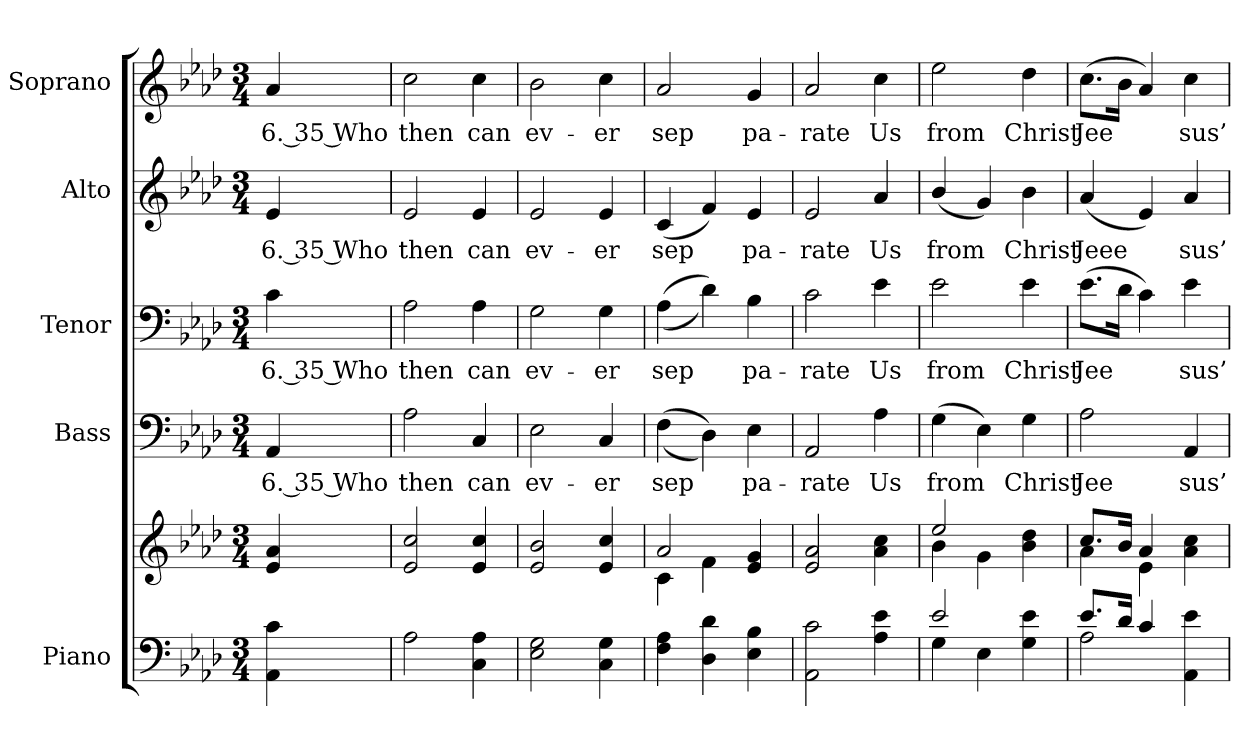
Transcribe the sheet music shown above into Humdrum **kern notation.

**kern	**kern	**kern	**text	**kern	**text	**kern	**text	**kern	**text
*part5	*part5	*part4	*part4	*part3	*part3	*part2	*part2	*part1	*part1
*staff6	*staff5	*staff4	*staff4	*staff3	*staff3	*staff2	*staff2	*staff1	*staff1
*I"Piano	*	*I"Bass	*	*I"Tenor	*	*I"Alto	*	*I"Soprano	*
*I'Pno.	*	*I'B.	*	*I'T.	*	*I'A.	*	*I'S.	*
!!LO:PB:g=z
*clefF4	*clefG2	*clefF4	*	*clefF4	*	*clefG2	*	*clefG2	*
*k[b-e-a-d-]	*k[b-e-a-d-]	*k[b-e-a-d-]	*	*k[b-e-a-d-]	*	*k[b-e-a-d-]	*	*k[b-e-a-d-]	*
*A-:	*A-:	*A-:	*	*A-:	*	*A-:	*	*A-:	*
*M3/4	*M3/4	*M3/4	*	*M3/4	*	*M3/4	*	*M3/4	*
*MM140	*MM140	*MM140	*	*MM140	*	*MM140	*	*MM140	*
=	=	=	=	=	=	=	=	=	=
!	!	!	!LO:LY:b:color=#000000	!	!	!	!	!	!
!	!	!	!	!	!LO:LY:b:color=#000000	!	!	!	!
!	!	!	!	!	!	!	!LO:LY:b:color=#000000	!	!
!	!	!	!	!	!	!	!	!	!LO:LY:b:color=#000000
4AA-i\ 4ci	4e-i/ 4a-i	4AA-i/	6. 35 Who	4ci\	6. 35 Who	4e-i/	6. 35 Who	4a-i/	6. 35 Who
=1	=1	=1	=1	=1	=1	=1	=1	=1	=1
!	!	!	!LO:LY:b:color=#000000	!	!	!	!	!	!
!	!	!	!	!	!LO:LY:b:color=#000000	!	!	!	!
!	!	!	!	!	!	!	!LO:LY:b:color=#000000	!	!
!	!	!	!	!	!	!	!	!	!LO:LY:b:color=#000000
2A-i\	2e-i/ 2cci	2A-i\	then	2A-i\	then	2e-i/	then	2cci\	then
!	!	!	!LO:LY:b:color=#000000	!	!	!	!	!	!
!	!	!	!	!	!LO:LY:b:color=#000000	!	!	!	!
!	!	!	!	!	!	!	!LO:LY:b:color=#000000	!	!
!	!	!	!	!	!	!	!	!	!LO:LY:b:color=#000000
4Ci\ 4A-i	4e-i/ 4cci	4Ci/	can	4A-i\	can	4e-i/	can	4cci\	can
=2	=2	=2	=2	=2	=2	=2	=2	=2	=2
!	!	!	!LO:LY:b:color=#000000	!	!	!	!	!	!
!	!	!	!	!	!LO:LY:b:color=#000000	!	!	!	!
!	!	!	!	!	!	!	!LO:LY:b:color=#000000	!	!
!	!	!	!	!	!	!	!	!	!LO:LY:b:color=#000000
2E-i\ 2Gi	2e-i/ 2b-i	2E-i\	ev-	2Gi\	ev-	2e-i/	ev-	2b-i\	ev-
!	!	!	!LO:LY:b:color=#000000	!	!	!	!	!	!
!	!	!	!	!	!LO:LY:b:color=#000000	!	!	!	!
!	!	!	!	!	!	!	!LO:LY:b:color=#000000	!	!
!	!	!	!	!	!	!	!	!	!LO:LY:b:color=#000000
4Ci\ 4Gi	4e-i/ 4cci	4Ci/	-er	4Gi\	-er	4e-i/	-er	4cci\	-er
=3	=3	=3	=3	=3	=3	=3	=3	=3	=3
*	*^	*	*	*	*	*	*	*	*
!	!	!	!	!LO:LY:b:color=#000000	!	!	!	!	!	!
!	!	!	!	!	!	!LO:LY:b:color=#000000	!	!	!	!
!	!	!	!	!	!	!	!	!LO:LY:b:color=#000000	!	!
!	!	!	!	!	!	!	!	!	!	!LO:LY:b:color=#000000
4Fi\ 4A-i	2a-i/	4ci\	((4Fi\	sep	((4A-i\	sep	(4ci/	sep	2a-i/	sep
4D-i\ 4d-i	.	4fi\	4D-i\))	.	4d-i\))	.	4fi/)	.	.	.
!	!	!	!	!LO:LY:b:color=#000000	!	!	!	!	!	!
!	!	!	!	!	!	!LO:LY:b:color=#000000	!	!	!	!
!	!	!	!	!	!	!	!	!LO:LY:b:color=#000000	!	!
!	!	!	!	!	!	!	!	!	!	!LO:LY:b:color=#000000
4E-i\ 4B-i	4e-i/ 4gi	4ryy	4E-i\	pa-	4B-i\	pa-	4e-i/	pa-	4gi/	pa-
*	*v	*v	*	*	*	*	*	*	*	*
!!LO:PB:g=z
=4	=4	=4	=4	=4	=4	=4	=4	=4	=4
*	*^	*	*	*	*	*	*	*	*
!	!	!	!	!LO:LY:b:color=#000000	!	!	!	!	!	!
*	*v	*v	*	*	*	*	*	*	*	*
*	*^	*	*	*	*	*	*	*	*
!	!	!	!	!	!	!LO:LY:b:color=#000000	!	!	!	!
*	*v	*v	*	*	*	*	*	*	*	*
*	*^	*	*	*	*	*	*	*	*
!	!	!	!	!	!	!	!	!LO:LY:b:color=#000000	!	!
*	*v	*v	*	*	*	*	*	*	*	*
*	*^	*	*	*	*	*	*	*	*
!	!	!	!	!	!	!	!	!	!	!LO:LY:b:color=#000000
*	*v	*v	*	*	*	*	*	*	*	*
2AA-i\ 2ci	2e-i/ 2a-i	2AA-i/	-rate	2ci\	-rate	2e-i/	-rate	2a-i/	-rate
!	!	!	!LO:LY:b:color=#000000	!	!	!	!	!	!
!	!	!	!	!	!LO:LY:b:color=#000000	!	!	!	!
!	!	!	!	!	!	!	!LO:LY:b:color=#000000	!	!
!	!	!	!	!	!	!	!	!	!LO:LY:b:color=#000000
4A-i\ 4e-i	4a-i\ 4cci	4A-i\	Us	4e-i\	Us	4a-i/	Us	4cci\	Us
=5	=5	=5	=5	=5	=5	=5	=5	=5	=5
*^	*^	*	*	*	*	*	*	*	*
!	!	!	!	!	!LO:LY:b:color=#000000	!	!	!	!	!	!
!	!	!	!	!	!	!	!LO:LY:b:color=#000000	!	!	!	!
!	!	!	!	!	!	!	!	!	!LO:LY:b:color=#000000	!	!
!	!	!	!	!	!	!	!	!	!	!	!LO:LY:b:color=#000000
2e-i/	4Gi\	2ee-i/	4b-i\	(4Gi\	from	2e-i\	from	(4b-i/	from	2ee-i\	from
.	4E-i\	.	4gi\	4E-i\)	.	.	.	4gi/)	.	.	.
!	!	!	!	!	!LO:LY:b:color=#000000	!	!	!	!	!	!
!	!	!	!	!	!	!	!LO:LY:b:color=#000000	!	!	!	!
!	!	!	!	!	!	!	!	!	!LO:LY:b:color=#000000	!	!
!	!	!	!	!	!	!	!	!	!	!	!LO:LY:b:color=#000000
4Gi\ 4e-i	4ryy	4b-i\ 4dd-i	4ryy	4Gi\	Christ	4e-i\	Christ	4b-i\	Christ	4dd-i\	Christ
=6	=6	=6	=6	=6	=6	=6	=6	=6	=6	=6	=6
!	!	!	!	!	!LO:LY:b:color=#000000	!	!	!	!	!	!
!	!	!	!	!	!	!	!LO:LY:b:color=#000000	!	!	!	!
!	!	!	!	!	!	!	!	!	!LO:LY:b:color=#000000	!	!
!	!	!	!	!	!	!	!	!	!	!	!LO:LY:b:color=#000000
8.e-i/L	2A-i\	8.cci/L	4a-i\	2A-i\	Jee	(8.e-i\L	Jee	(4a-i/	Jeee	(8.cci\L	Jee
16d-i/Jk	.	16b-i/Jk	.	.	.	16d-i\Jk	.	.	.	16b-i\Jk	.
4ci/	.	4a-i/	4e-i\	.	.	4ci\)	.	4e-i/)	.	4a-i/)	.
!	!	!	!	!	!LO:LY:b:color=#000000	!	!	!	!	!	!
!	!	!	!	!	!	!	!LO:LY:b:color=#000000	!	!	!	!
!	!	!	!	!	!	!	!	!	!LO:LY:b:color=#000000	!	!
!	!	!	!	!	!	!	!	!	!	!	!LO:LY:b:color=#000000
4AA-i\ 4e-i	4ryy	4a-i\ 4cci	4ryy	4AA-i/	sus’	4e-i\	sus’	4a-i/	sus’	4cci\	sus’
*v	*v	*	*	*	*	*	*	*	*	*	*
*	*v	*v	*	*	*	*	*	*	*	*
=	=	=	=	=	=	=	=	=	=
*-	*-	*-	*-	*-	*-	*-	*-	*-	*-
